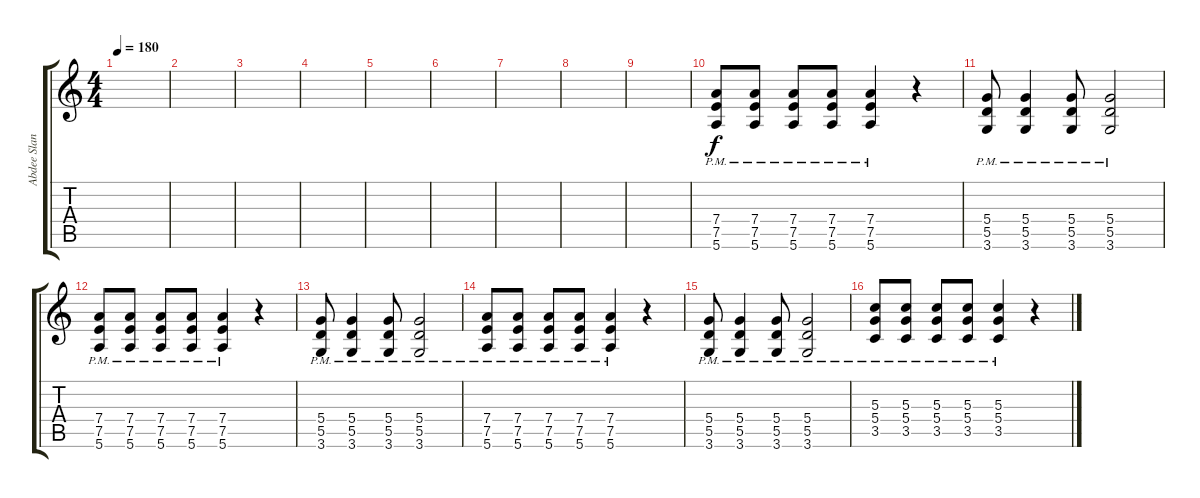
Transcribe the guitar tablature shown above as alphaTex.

\track ("Abdee Slank" "Abdee Slan") {instrument overdrivenguitar}
\staff {score tabs}
\tuning (E4 B3 G3 D3 A2 E2) {hide}
\ts (4 4)
\tempo 180
\clef g2
\ks c
|
|
|
|
|
|
|
|
|
(7.4{pm} 7.5{pm} 5.6{pm}).8 (7.4{pm} 7.5{pm} 5.6{pm}).8 (7.4{pm} 7.5{pm} 5.6{pm}).8 (7.4{pm} 7.5{pm} 5.6{pm}).8 (7.4{pm} 7.5{pm} 5.6{pm}).4 r.4 |
(5.4{pm} 5.5{pm} 3.6{pm}).8 (5.4{pm} 5.5{pm} 3.6{pm}).4 (5.4{pm} 5.5{pm} 3.6{pm}).8 (5.4{pm} 5.5{pm} 3.6{pm}).2 |
(7.4{pm} 7.5{pm} 5.6{pm}).8 (7.4{pm} 7.5{pm} 5.6{pm}).8 (7.4{pm} 7.5{pm} 5.6{pm}).8 (7.4{pm} 7.5{pm} 5.6{pm}).8 (7.4{pm} 7.5{pm} 5.6{pm}).4 r.4 |
(5.4{pm} 5.5{pm} 3.6{pm}).8 (5.4{pm} 5.5{pm} 3.6{pm}).4 (5.4{pm} 5.5{pm} 3.6{pm}).8 (5.4{pm} 5.5{pm} 3.6{pm}).2 |
(7.4{pm} 7.5{pm} 5.6{pm}).8 (7.4{pm} 7.5{pm} 5.6{pm}).8 (7.4{pm} 7.5{pm} 5.6{pm}).8 (7.4{pm} 7.5{pm} 5.6{pm}).8 (7.4{pm} 7.5{pm} 5.6{pm}).4 r.4 |
(5.4{pm} 5.5{pm} 3.6{pm}).8 (5.4{pm} 5.5{pm} 3.6{pm}).4 (5.4{pm} 5.5{pm} 3.6{pm}).8 (5.4{pm} 5.5{pm} 3.6{pm}).2 |
(5.3 5.4{pm} 3.5{pm}).8 (5.3 5.4{pm} 3.5{pm}).8 (5.3 5.4{pm} 3.5{pm}).8 (5.3 5.4{pm} 3.5{pm}).8 (5.3 5.4{pm} 3.5{pm}).4 r.4
